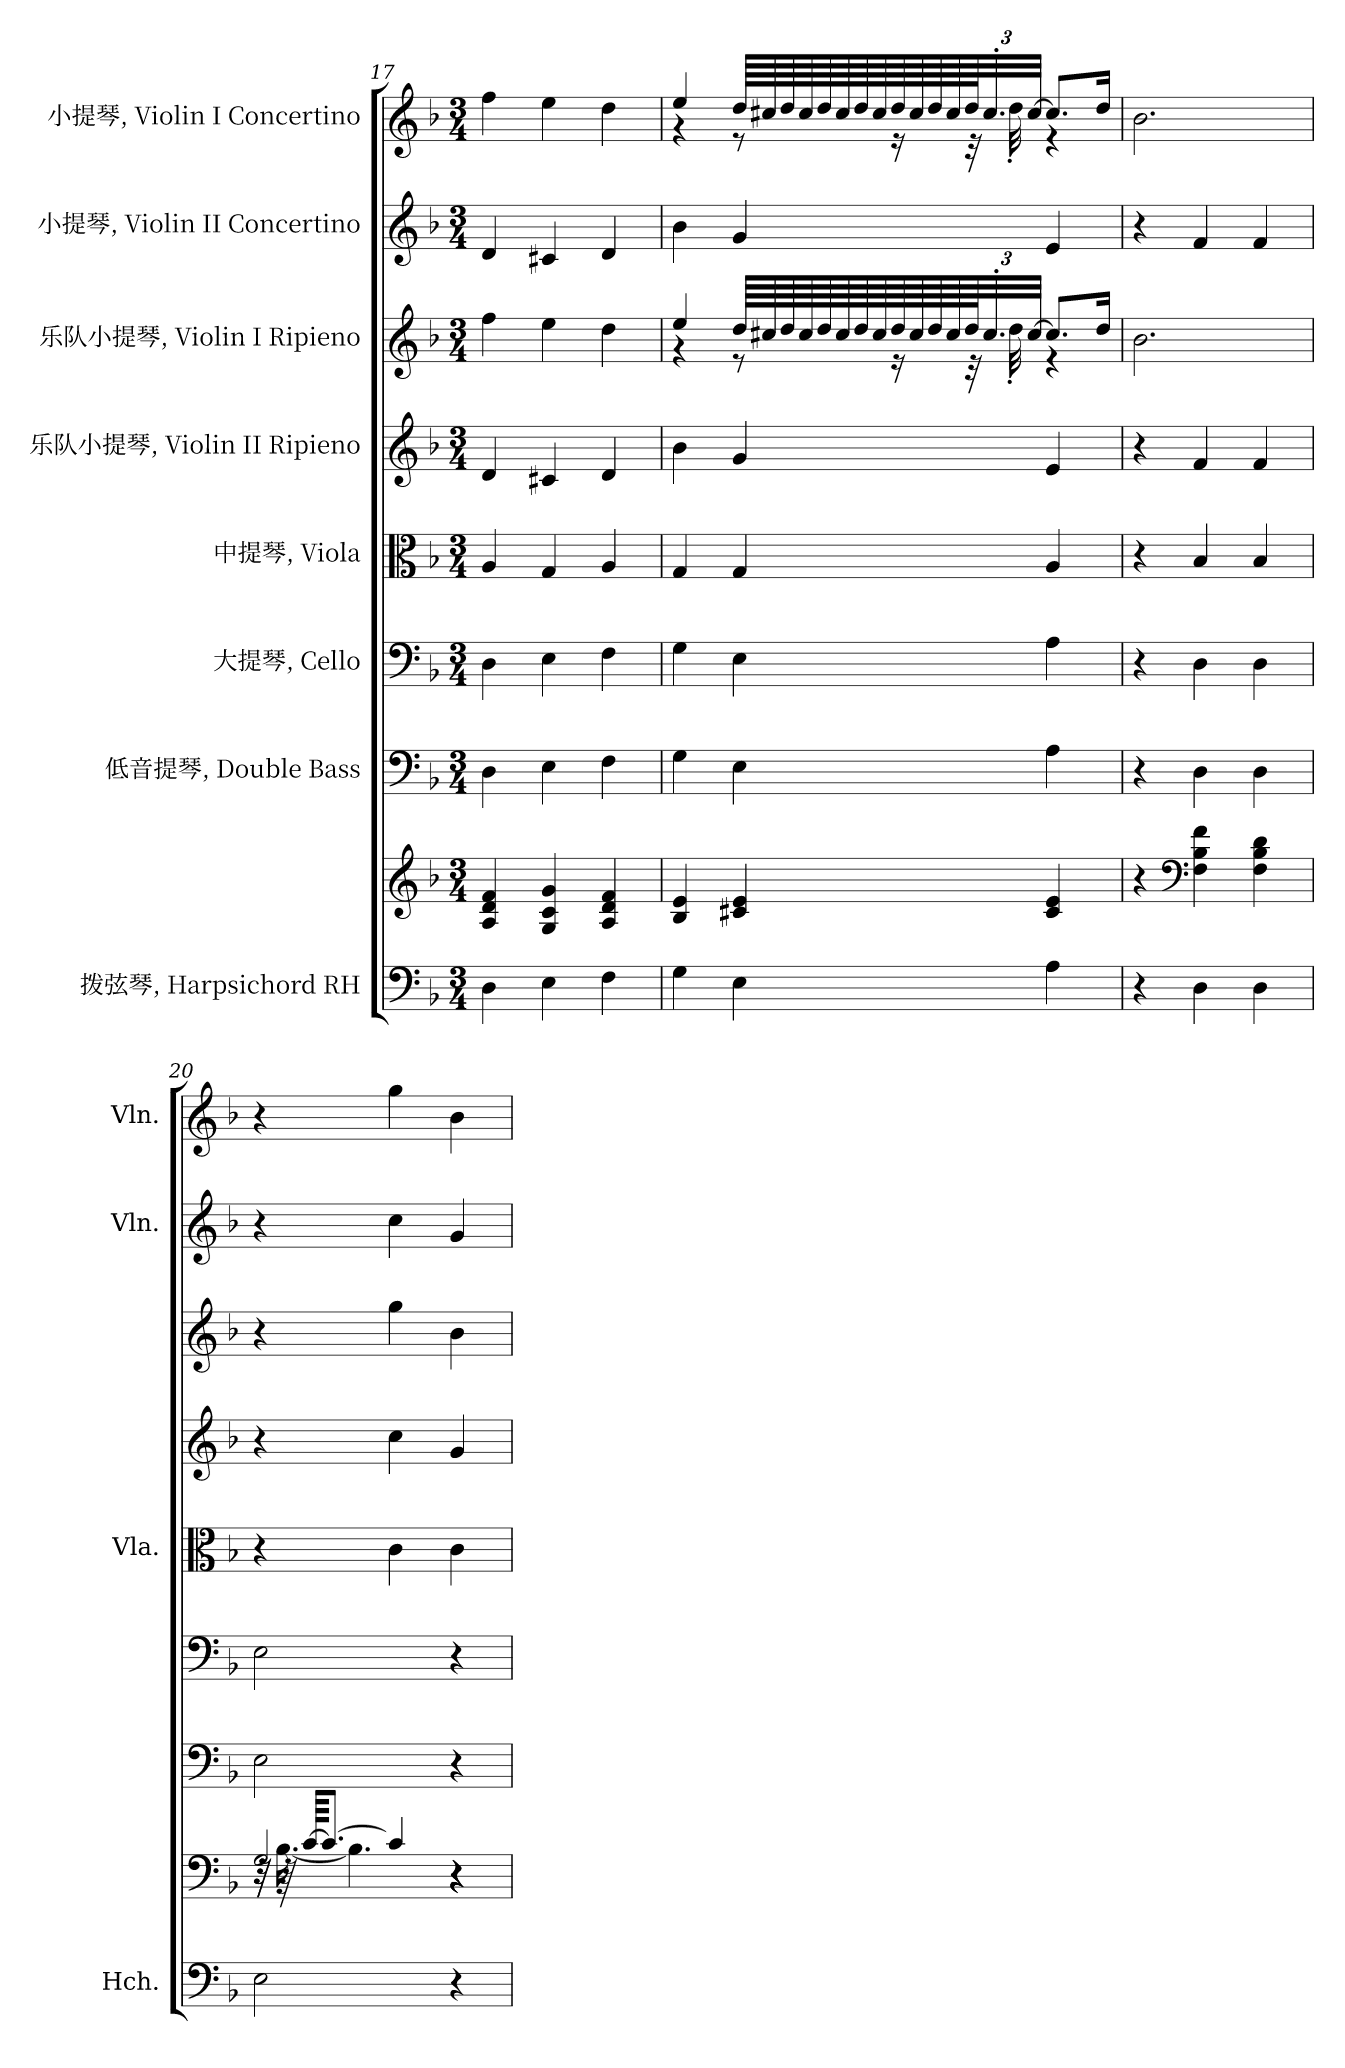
**kern	**kern	**kern	**kern	**kern	**kern	**kern	**kern	**kern
*part8	*part8	*part7	*part6	*part5	*part4	*part3	*part2	*part1
*staff9	*staff8	*staff7	*staff6	*staff5	*staff4	*staff3	*staff2	*staff1
*I"拨弦琴, Harpsichord RH	*	*I"低音提琴, Double Bass	*I"大提琴, Cello	*I"中提琴, Viola	*I"乐队小提琴, Violin II Ripieno	*I"乐队小提琴, Violin I Ripieno	*I"小提琴, Violin II Concertino	*I"小提琴, Violin I Concertino
*I'Hch.	*	*	*	*I'Vla.	*	*	*I'Vln.	*I'Vln.
!!LO:PB:g=z
*clefF4	*clefG2	*clefF4	*clefF4	*clefC3	*clefG2	*clefG2	*clefG2	*clefG2
*	*	*ITrd7c12	*	*	*	*	*	*
*k[b-]	*k[b-]	*k[b-]	*k[b-]	*k[b-]	*k[b-]	*k[b-]	*k[b-]	*k[b-]
*M3/4	*M3/4	*M3/4	*M3/4	*M3/4	*M3/4	*M3/4	*M3/4	*M3/4
=17	=17	=17	=17	=17	=17	=17	=17	=17
4D\	4A/ 4d/ 4f/	4DD\	4D\	4A/	4d/	4ff\	4d/	4ff\
4E\	4G/ 4c/ 4g/	4EE\	4E\	4G/	4c#X/	4ee\	4c#X/	4ee\
4F\	4A/ 4d/ 4f/	4FF\	4F\	4A/	4d/	4dd\	4d/	4dd\
=18	=18	=18	=18	=18	=18	=18	=18	=18
*	*	*	*	*	*	*^	*	*^
4G\	4B-/ 4e/	4GG\	4G\	4G/	4b-\	4ee/	4r	4b-\	4ee/	4r
*	*	*	*	*	*	*	*	*	*MM24	*
4E\	4c#X/ 4e/	4EE\	4E\	4G/	4g/	64dd/LLLL	8r	4g/	64dd/LLLL	8r
.	.	.	.	.	.	64cc#X/	.	.	64cc#X/	.
*	*	*	*	*	*	*	*	*	*MM38	*
.	.	.	.	.	.	64dd/	.	.	64dd/	.
.	.	.	.	.	.	64cc#/	.	.	64cc#/	.
*	*	*	*	*	*	*	*	*	*MM46	*
.	.	.	.	.	.	64dd/	.	.	64dd/	.
.	.	.	.	.	.	64cc#/	.	.	64cc#/	.
*	*	*	*	*	*	*	*	*	*MM52	*
.	.	.	.	.	.	64dd/	.	.	64dd/	.
.	.	.	.	.	.	64cc#/	.	.	64cc#/	.
*	*	*	*	*	*	*	*	*	*MM46	*
.	.	.	.	.	.	64dd/	16r	.	64dd/	16r
.	.	.	.	.	.	64cc#/	.	.	64cc#/	.
*	*	*	*	*	*	*	*	*	*MM38	*
.	.	.	.	.	.	64dd/	.	.	64dd/	.
.	.	.	.	.	.	64cc#/	.	.	64cc#/	.
*	*	*	*	*	*	*Xbrackettup	*	*	*Xbrackettup	*
*	*	*	*	*	*	*	*	*	*MM32	*
.	.	.	.	.	.	96dd/J	32r	.	96dd/J	32r
.	.	.	.	.	.	48.cc#'/	.	.	48.cc#'/	.
.	.	.	.	.	.	.	32dd'\	.	.	32dd'\
.	.	.	.	.	.	[48cc#/JJJ	.	.	[48cc#/JJJ	.
*	*	*	*	*	*	*	*	*	*MM38	*
4A\	4c#/ 4e/	4AA\	4A\	4A/	4e/	8.cc#/L]	4r	4e/	8.cc#/L]	4r
.	.	.	.	.	.	16dd/Jk	.	.	16dd/Jk	.
*	*	*	*	*	*	*v	*v	*	*v	*v
=19	=19	=19	=19	=19	=19	=19	=19	=19
4r	4r	4r	4r	4r	4r	2.b-\	4r	2.b-\
*	*clefF4	*	*	*	*	*	*	*
4D\	4F\ 4B-\ 4f\	4DD\	4D\	4B-/	4f/	.	4f/	.
4D\	4F\ 4B-\ 4d\	4DD\	4D\	4B-/	4f/	.	4f/	.
!!LO:PB:g=z
=20	=20	=20	=20	=20	=20	=20	=20	=20
*	*^	*	*	*	*	*	*	*
*	*	*^	*	*	*	*	*	*	*
2E\	32r	32r	2G/	2EE\	2E\	4r	4r	4r	4r	4r
.	64r	[16.B-\	.	.	.	.	.	.	.	.
.	[64c/KKKL	.	.	.	.	.	.	.	.	.
.	8.c/J_	.	.	.	.	.	.	.	.	.
.	.	4.B-\]	.	.	.	.	.	.	.	.
.	4c/]	.	.	.	.	4c\	4cc\	4gg\	4cc\	4gg\
4r	4r	4r	4r	4r	4r	4c\	4g/	4b-\	4g/	4b-\
*	*v	*v	*v	*	*	*	*	*	*	*
=	=	=	=	=	=	=	=	=
*-	*-	*-	*-	*-	*-	*-	*-	*-
